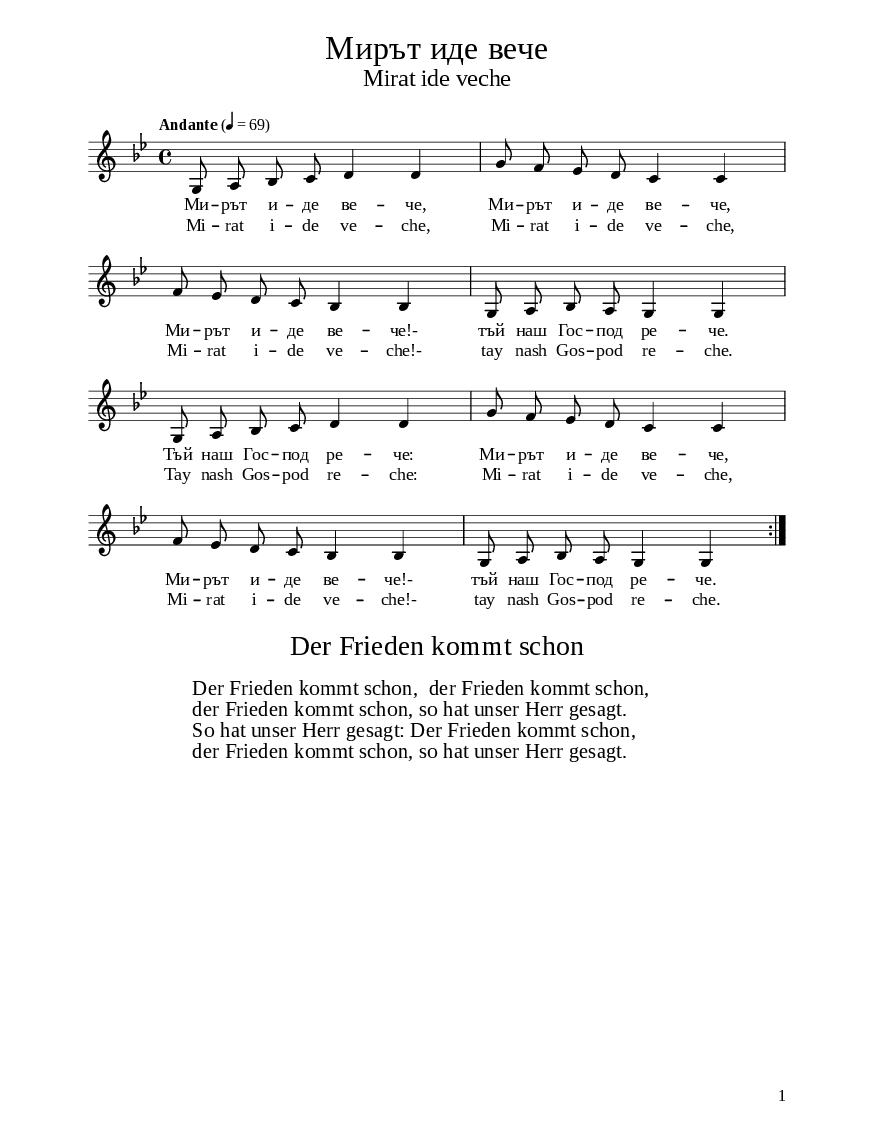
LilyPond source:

\version "2.22.1"

% include paper part and global functions
\include "include/globals.ily"

\bookpart {
  \include "include/bookpart-paper.ily"
  \score {
    \include "include/score-layout.ily"

    \new Voice \relative c' {
      \clef treble
      \key g \minor
      \time 4/4
      \tempoFunc "Andante" 4 "69"
      \autoBeamOff
      \repeat volta 2 {
        g8 a bes c d4 d4 | g8 f es d c4 c |  \break

        f8 es d c bes 4 bes 4 | g8 a bes a g4 g4 | \break

        g8 a bes c d4 d4 | g8 f es d c4 c |  \break

        f8 es d c bes 4 bes 4 |  g8 a bes a g4 g4 |
      }


    }

    \addlyrics {
      Ми -- рът и -- де ве -- че, Ми -- рът и -- де ве -- че, Ми -- рът и -- де ве -- че!-
      тъй наш Гос -- под ре -- че.
      Tъй наш Гос -- под ре -- че: Ми -- рът и -- де ве -- че, Ми -- рът и -- де ве -- че!-
      тъй наш Гос -- под ре -- че.
    }
    \addlyrics {
      Mi -- rat i -- de ve -- che, Mi -- rat i -- de ve -- che, Mi -- rat i -- de ve -- che!-
      tay nash Gos -- pod re -- che.
      Tay nash Gos -- pod re -- che: Mi -- rat i -- de ve -- che, Mi -- rat i -- de ve -- che!-
      tay nash Gos -- pod re -- che.}

      \header {
        title = \titleFunc "Мирът иде вече" "Mirat ide veche"
      }

      \midi{}

    } % score

    

    % include foreign translation(s) of the song
    \version "2.22.1"

\markup \fill-line { \fontsize #deTitleFontSize "Der Frieden kommt schon" }
\markup \null
\markup \null
\markup \fontsize #deCoupletFontSize {
  \hspace #10
  \override #`(baseline-skip . ,deCoupletBaselineSkip)

  \column {
    \line { "Der Frieden kommt schon,  der Frieden kommt schon," }
     \line { "der Frieden kommt schon, so hat unser Herr gesagt."  }

    \line { "So hat unser Herr gesagt: Der Frieden kommt schon, "}
  \line {"der Frieden kommt schon, so hat unser Herr gesagt." }

  }
}


  } % bookpart

  % Più mosso
  %
